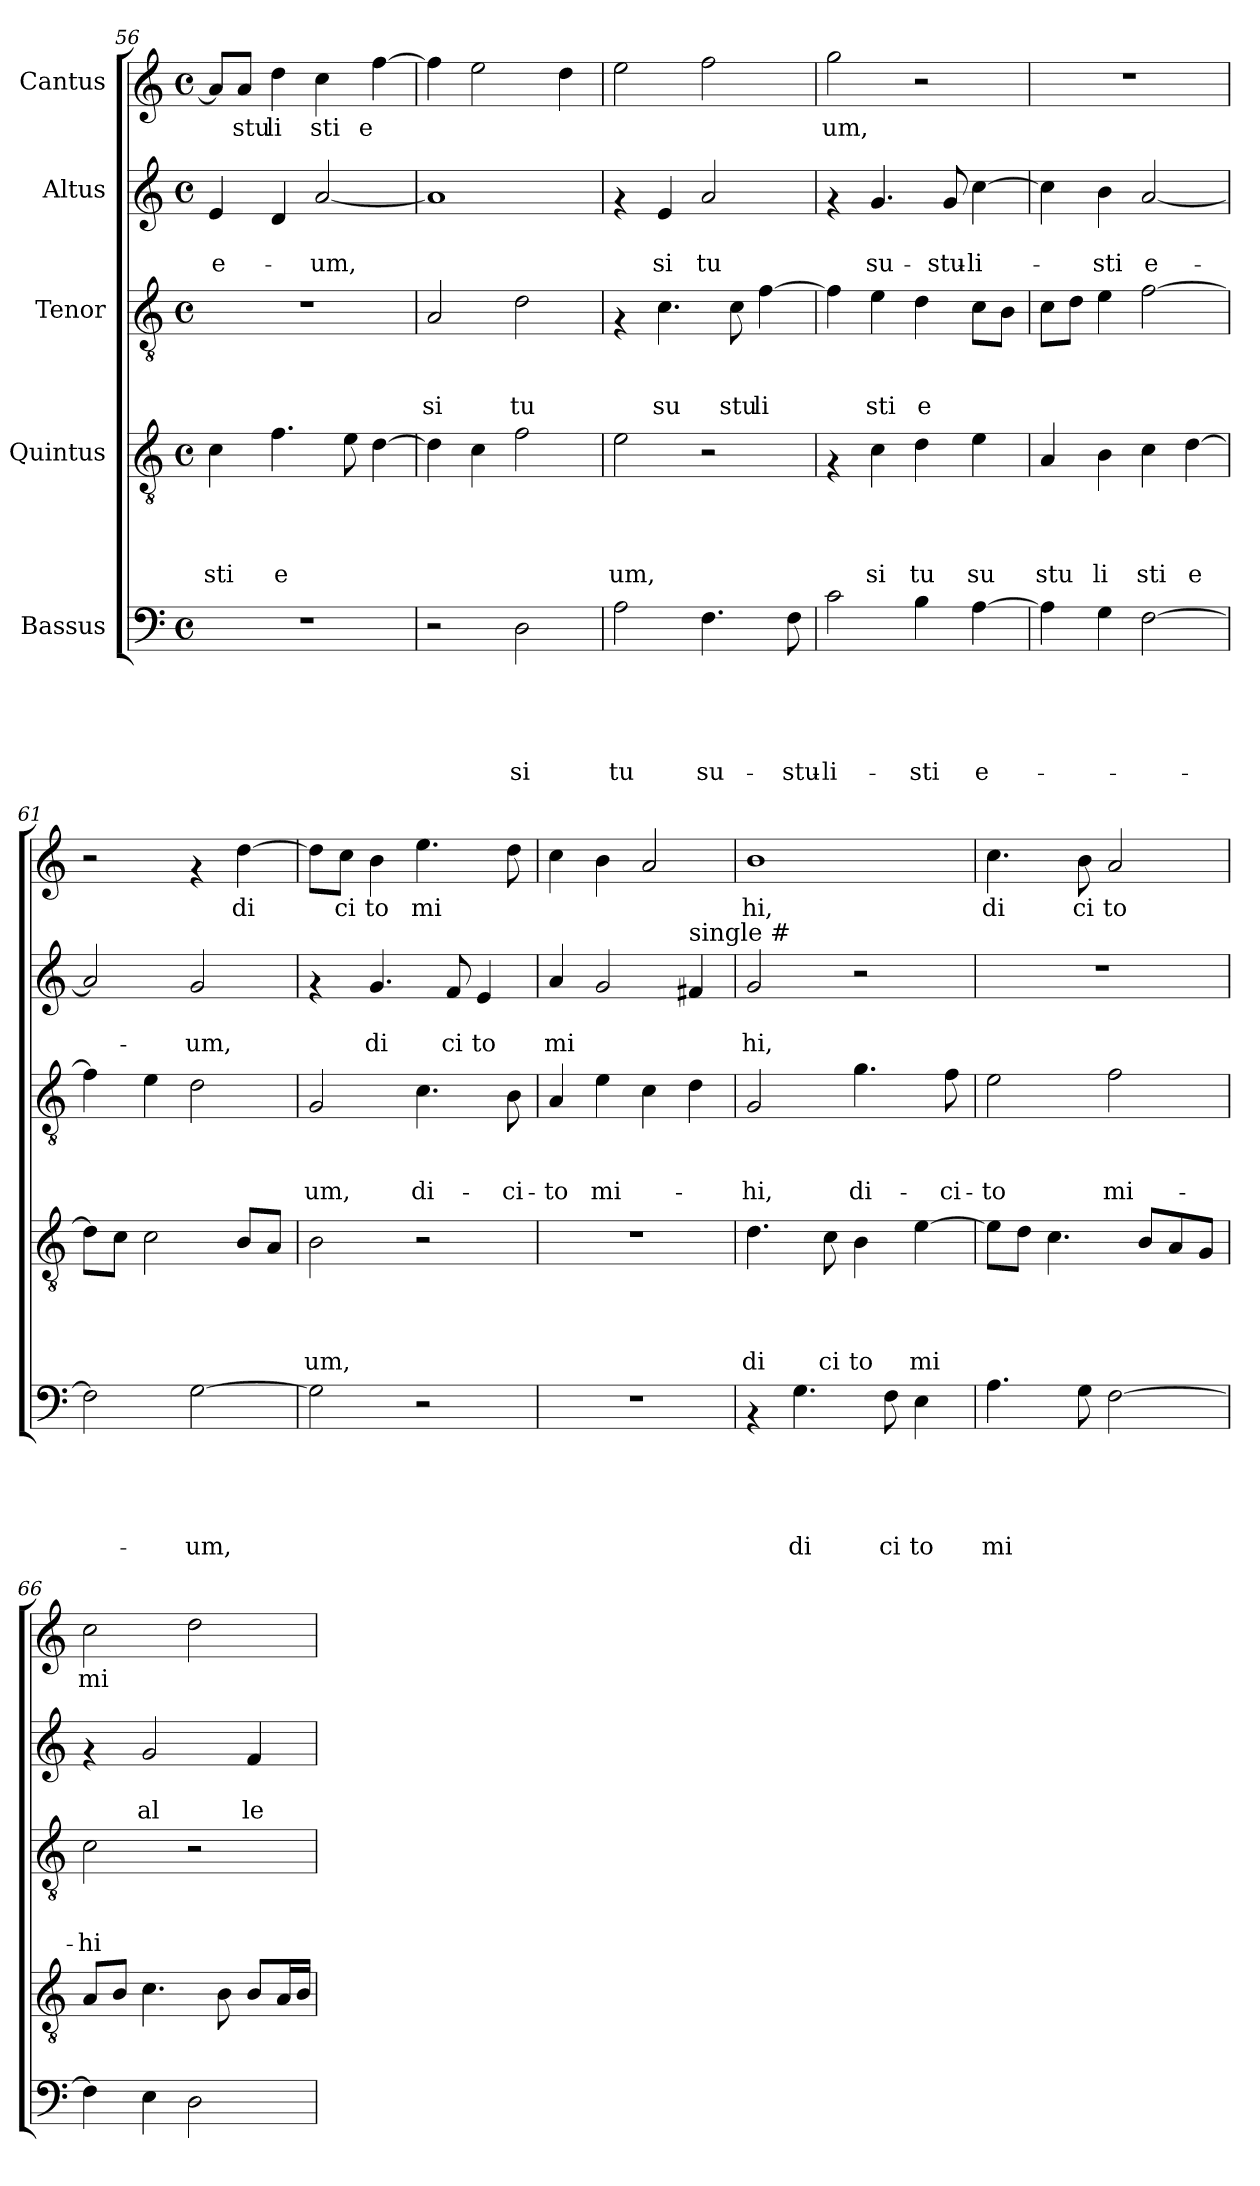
**kern	**text	**text	**text	**text	**text	**kern	**text	**text	**text	**text	**kern	**text	**text	**text	**kern	**text	**text	**kern	**text
*part5	*part5	*part5	*part5	*part5	*part5	*part4	*part4	*part4	*part4	*part4	*part3	*part3	*part3	*part3	*part2	*part2	*part2	*part1	*part1
*staff5	*staff5	*staff5	*staff5	*staff5	*staff5	*staff4	*staff4	*staff4	*staff4	*staff4	*staff3	*staff3	*staff3	*staff3	*staff2	*staff2	*staff2	*staff1	*staff1
*I"Bassus	*	*	*	*	*	*I"Quintus	*	*	*	*	*I"Tenor	*	*	*	*I"Altus	*	*	*I"Cantus	*
*clefF4	*	*	*	*	*	*clefGv2	*	*	*	*	*clefGv2	*	*	*	*clefG2	*	*	*clefG2	*
*k[]	*	*	*	*	*	*k[]	*	*	*	*	*k[]	*	*	*	*k[]	*	*	*k[]	*
*C:	*	*	*	*	*	*C:	*	*	*	*	*C:	*	*	*	*C:	*	*	*C:	*
*M4/4	*	*	*	*	*	*M4/4	*	*	*	*	*M4/4	*	*	*	*M4/4	*	*	*M4/4	*
*met(c)	*	*	*	*	*	*met(c)	*	*	*	*	*met(c)	*	*	*	*met(c)	*	*	*met(c)	*
=56	=56	=56	=56	=56	=56	=56	=56	=56	=56	=56	=56	=56	=56	=56	=56	=56	=56	=56	=56
!	!	!	!	!	!	!	!	!	!	!LO:LY:b	!	!	!	!	!	!	!LO:LY:b	!	!
1r	.	.	.	.	.	4c\	.	.	.	sti	1r	.	.	.	4e/	.	e-	8a/L]	.
!	!	!	!	!	!	!	!	!	!	!	!	!	!	!	!	!	!	!	!LO:LY:b
.	.	.	.	.	.	.	.	.	.	.	.	.	.	.	.	.	.	8a/J	stu
!	!	!	!	!	!	!	!	!	!	!LO:LY:b	!	!	!	!	!	!	!	!	!LO:LY:b
.	.	.	.	.	.	4.f\	.	.	.	e	.	.	.	.	4d/	.	.	4dd\	li
!	!	!	!	!	!	!	!	!	!	!	!	!	!	!	!	!	!LO:LY:b	!	!LO:LY:b
.	.	.	.	.	.	.	.	.	.	.	.	.	.	.	[<2a/	.	-um,	4cc\	sti
.	.	.	.	.	.	8e\	.	.	.	.	.	.	.	.	.	.	.	.	.
!	!	!	!	!	!	!	!	!	!	!	!	!	!	!	!	!	!	!	!LO:LY:b
.	.	.	.	.	.	[>4d\	.	.	.	.	.	.	.	.	.	.	.	[>4ff\	e
=57	=57	=57	=57	=57	=57	=57	=57	=57	=57	=57	=57	=57	=57	=57	=57	=57	=57	=57	=57
!	!	!	!	!	!	!	!	!	!	!	!	!	!	!LO:LY:b	!	!	!	!	!
2r	.	.	.	.	.	4d\]	.	.	.	.	2A/	.	.	si	1a]	.	.	4ff\]	.
.	.	.	.	.	.	4c\	.	.	.	.	.	.	.	.	.	.	.	2ee\	.
!	!	!	!	!	!LO:LY:b	!	!	!	!	!	!	!	!	!LO:LY:b	!	!	!	!	!
2D\	.	.	.	.	si	2f\	.	.	.	.	2d\	.	.	tu	.	.	.	.	.
.	.	.	.	.	.	.	.	.	.	.	.	.	.	.	.	.	.	4dd\	.
=58	=58	=58	=58	=58	=58	=58	=58	=58	=58	=58	=58	=58	=58	=58	=58	=58	=58	=58	=58
!	!	!	!	!	!LO:LY:b	!	!	!	!	!LO:LY:b	!	!	!	!	!	!	!	!	!
2A\	.	.	.	.	tu	2e\	.	.	.	um,	4rF	.	.	.	4rf	.	.	2ee\	.
!	!	!	!	!	!	!	!	!	!	!	!	!	!	!LO:LY:b	!	!	!LO:LY:b	!	!
.	.	.	.	.	.	.	.	.	.	.	4.c\	.	.	su	4e/	.	si	.	.
!	!	!	!	!	!LO:LY:b	!	!	!	!	!	!	!	!	!	!	!	!LO:LY:b	!	!
4.F\	.	.	.	.	su-	2r	.	.	.	.	.	.	.	.	2a/	.	tu	2ff\	.
!	!	!	!	!	!	!	!	!	!	!	!	!	!	!LO:LY:b	!	!	!	!	!
.	.	.	.	.	.	.	.	.	.	.	8c\	.	.	stu	.	.	.	.	.
!	!	!	!	!	!	!	!	!	!	!	!	!	!	!LO:LY:b	!	!	!	!	!
.	.	.	.	.	.	.	.	.	.	.	[>4f\	.	.	li	.	.	.	.	.
!	!	!	!	!	!LO:LY:b	!	!	!	!	!	!	!	!	!	!	!	!	!	!
8F\	.	.	.	.	-stu-	.	.	.	.	.	.	.	.	.	.	.	.	.	.
=59	=59	=59	=59	=59	=59	=59	=59	=59	=59	=59	=59	=59	=59	=59	=59	=59	=59	=59	=59
!	!	!	!	!	!LO:LY:b	!	!	!	!	!	!	!	!	!	!	!	!	!	!LO:LY:b
2c\	.	.	.	.	-li-	4rF	.	.	.	.	4f\]	.	.	.	4rf	.	.	2gg\	um,
!	!	!	!	!	!	!	!	!	!	!LO:LY:b	!	!	!	!LO:LY:b	!	!	!LO:LY:b	!	!
.	.	.	.	.	.	4c\	.	.	.	si	4e\	.	.	sti	4.g/	.	su-	.	.
!	!	!	!	!	!LO:LY:b	!	!	!	!	!LO:LY:b	!	!	!	!LO:LY:b	!	!	!	!	!
4B\	.	.	.	.	-sti	4d\	.	.	.	tu	4d\	.	.	e	.	.	.	2r	.
!	!	!	!	!	!	!	!	!	!	!	!	!	!	!	!	!	!LO:LY:b	!	!
.	.	.	.	.	.	.	.	.	.	.	.	.	.	.	8g/	.	-stu-	.	.
!	!	!	!	!	!LO:LY:b	!	!	!	!	!LO:LY:b	!	!	!	!	!	!	!LO:LY:b	!	!
[>4A\	.	.	.	.	e-	4e\	.	.	.	su	8c\L	.	.	.	[>4cc\	.	-li-	.	.
.	.	.	.	.	.	.	.	.	.	.	8B\J	.	.	.	.	.	.	.	.
=60	=60	=60	=60	=60	=60	=60	=60	=60	=60	=60	=60	=60	=60	=60	=60	=60	=60	=60	=60
!	!	!	!	!	!	!	!	!	!	!LO:LY:b	!	!	!	!	!	!	!	!	!
4A\]	.	.	.	.	.	4A/	.	.	.	stu	8c\L	.	.	.	4cc\]	.	.	1r	.
.	.	.	.	.	.	.	.	.	.	.	8d\J	.	.	.	.	.	.	.	.
!	!	!	!	!	!	!	!	!	!	!LO:LY:b	!	!	!	!	!	!	!LO:LY:b	!	!
4G\	.	.	.	.	.	4B\	.	.	.	li	4e\	.	.	.	4b\	.	-sti	.	.
!	!	!	!	!	!	!	!	!	!	!LO:LY:b	!	!	!	!	!	!	!LO:LY:b	!	!
[<2F\	.	.	.	.	.	4c\	.	.	.	sti	[<2f\	.	.	.	[<2a/	.	e-	.	.
!	!	!	!	!	!	!	!	!	!	!LO:LY:b	!	!	!	!	!	!	!	!	!
.	.	.	.	.	.	[<4d\	.	.	.	e	.	.	.	.	.	.	.	.	.
!!LO:LB:g=z
=61	=61	=61	=61	=61	=61	=61	=61	=61	=61	=61	=61	=61	=61	=61	=61	=61	=61	=61	=61
2F\]	.	.	.	.	.	8d\L]	.	.	.	.	4f\]	.	.	.	2a/]	.	.	2r	.
.	.	.	.	.	.	8c\J	.	.	.	.	.	.	.	.	.	.	.	.	.
.	.	.	.	.	.	2c\	.	.	.	.	4e\	.	.	.	.	.	.	.	.
!	!	!	!	!	!LO:LY:b	!	!	!	!	!	!	!	!	!	!	!	!LO:LY:b	!	!
[>2G\	.	.	.	.	-um,	.	.	.	.	.	2d\	.	.	.	2g/	.	-um,	4rf	.
!	!	!	!	!	!	!	!	!	!	!	!	!	!	!	!	!	!	!	!LO:LY:b
.	.	.	.	.	.	8B/L	.	.	.	.	.	.	.	.	.	.	.	[>4dd\	di
.	.	.	.	.	.	8A/J	.	.	.	.	.	.	.	.	.	.	.	.	.
=62	=62	=62	=62	=62	=62	=62	=62	=62	=62	=62	=62	=62	=62	=62	=62	=62	=62	=62	=62
!	!	!	!	!	!	!	!	!	!	!LO:LY:b	!	!	!	!LO:LY:b	!	!	!	!	!
2G\]	.	.	.	.	.	2B\	.	.	.	um,	2G/	.	.	um,	4rf	.	.	8dd\L]	.
!	!	!	!	!	!	!	!	!	!	!	!	!	!	!	!	!	!	!	!LO:LY:b
.	.	.	.	.	.	.	.	.	.	.	.	.	.	.	.	.	.	8cc\J	ci
!	!	!	!	!	!	!	!	!	!	!	!	!	!	!	!	!	!LO:LY:b	!	!LO:LY:b
.	.	.	.	.	.	.	.	.	.	.	.	.	.	.	4.g/	.	di	4b\	to
!	!	!	!	!	!	!	!	!	!	!	!	!	!	!LO:LY:b	!	!	!	!	!LO:LY:b
2r	.	.	.	.	.	2r	.	.	.	.	4.c\	.	.	di-	.	.	.	4.ee\	mi
!	!	!	!	!	!	!	!	!	!	!	!	!	!	!	!	!	!LO:LY:b	!	!
.	.	.	.	.	.	.	.	.	.	.	.	.	.	.	8f/	.	ci	.	.
!	!	!	!	!	!	!	!	!	!	!	!	!	!	!	!	!	!LO:LY:b	!	!
.	.	.	.	.	.	.	.	.	.	.	.	.	.	.	4e/	.	to	.	.
!	!	!	!	!	!	!	!	!	!	!	!	!	!	!LO:LY:b	!	!	!	!	!
.	.	.	.	.	.	.	.	.	.	.	8B\	.	.	-ci-	.	.	.	8dd\	.
=63	=63	=63	=63	=63	=63	=63	=63	=63	=63	=63	=63	=63	=63	=63	=63	=63	=63	=63	=63
!	!	!	!	!	!	!	!	!	!	!	!	!	!	!LO:LY:b	!	!	!LO:LY:b	!	!
1r	.	.	.	.	.	1r	.	.	.	.	4A/	.	.	-to	4a/	.	mi	4cc\	.
!	!	!	!	!	!	!	!	!	!	!	!	!	!	!LO:LY:b	!	!	!	!	!
.	.	.	.	.	.	.	.	.	.	.	4e\	.	.	mi-	2g/	.	.	4b\	.
.	.	.	.	.	.	.	.	.	.	.	4c\	.	.	.	.	.	.	2a/	.
!	!	!	!	!	!	!	!	!	!	!	!	!	!	!	!LO:TX:a:t=single #	!	!	!	!
.	.	.	.	.	.	.	.	.	.	.	4d\	.	.	.	4f#/	.	.	.	.
=64	=64	=64	=64	=64	=64	=64	=64	=64	=64	=64	=64	=64	=64	=64	=64	=64	=64	=64	=64
!	!	!	!	!	!	!	!	!	!	!LO:LY:b	!	!	!	!LO:LY:b	!	!	!LO:LY:b	!	!LO:LY:b
4rAA	.	.	.	.	.	4.d\	.	.	.	di	2G/	.	.	-hi,	2g/	.	hi,	1b	hi,
!	!	!	!	!	!LO:LY:b	!	!	!	!	!	!	!	!	!	!	!	!	!	!
4.G\	.	.	.	.	di	.	.	.	.	.	.	.	.	.	.	.	.	.	.
!	!	!	!	!	!	!	!	!	!	!LO:LY:b	!	!	!	!	!	!	!	!	!
.	.	.	.	.	.	8c\	.	.	.	ci	.	.	.	.	.	.	.	.	.
!	!	!	!	!	!	!	!	!	!	!LO:LY:b	!	!	!	!LO:LY:b	!	!	!	!	!
.	.	.	.	.	.	4B\	.	.	.	to	4.g\	.	.	di-	2r	.	.	.	.
!	!	!	!	!	!LO:LY:b	!	!	!	!	!	!	!	!	!	!	!	!	!	!
8F\	.	.	.	.	ci	.	.	.	.	.	.	.	.	.	.	.	.	.	.
!	!	!	!	!	!LO:LY:b	!	!	!	!	!LO:LY:b	!	!	!	!	!	!	!	!	!
4E\	.	.	.	.	to	[>4e\	.	.	.	mi	.	.	.	.	.	.	.	.	.
!	!	!	!	!	!	!	!	!	!	!	!	!	!	!LO:LY:b	!	!	!	!	!
.	.	.	.	.	.	.	.	.	.	.	8f\	.	.	-ci-	.	.	.	.	.
=65	=65	=65	=65	=65	=65	=65	=65	=65	=65	=65	=65	=65	=65	=65	=65	=65	=65	=65	=65
!	!	!	!	!	!LO:LY:b	!	!	!	!	!	!	!	!	!LO:LY:b	!	!	!	!	!LO:LY:b
4.A\	.	.	.	.	mi	8e\L]	.	.	.	.	2e\	.	.	-to	1r	.	.	4.cc\	di
.	.	.	.	.	.	8d\J	.	.	.	.	.	.	.	.	.	.	.	.	.
.	.	.	.	.	.	4.c\	.	.	.	.	.	.	.	.	.	.	.	.	.
!	!	!	!	!	!	!	!	!	!	!	!	!	!	!	!	!	!	!	!LO:LY:b
8G\	.	.	.	.	.	.	.	.	.	.	.	.	.	.	.	.	.	8b\	ci
!	!	!	!	!	!	!	!	!	!	!	!	!	!	!LO:LY:b	!	!	!	!	!LO:LY:b
[>2F\	.	.	.	.	.	.	.	.	.	.	2f\	.	.	mi-	.	.	.	2a/	to
.	.	.	.	.	.	8B/L	.	.	.	.	.	.	.	.	.	.	.	.	.
.	.	.	.	.	.	8A/	.	.	.	.	.	.	.	.	.	.	.	.	.
.	.	.	.	.	.	8G/J	.	.	.	.	.	.	.	.	.	.	.	.	.
=66	=66	=66	=66	=66	=66	=66	=66	=66	=66	=66	=66	=66	=66	=66	=66	=66	=66	=66	=66
!	!	!	!	!	!	!	!	!	!	!	!	!	!	!LO:LY:b	!	!	!	!	!LO:LY:b
4F\]	.	.	.	.	.	8A/L	.	.	.	.	2c\	.	.	-hi	4rf	.	.	2cc\	mi
.	.	.	.	.	.	8B/J	.	.	.	.	.	.	.	.	.	.	.	.	.
!	!	!	!	!	!	!	!	!	!	!	!	!	!	!	!	!	!LO:LY:b	!	!
4E\	.	.	.	.	.	4.c\	.	.	.	.	.	.	.	.	2g/	.	al	.	.
2D\	.	.	.	.	.	.	.	.	.	.	2r	.	.	.	.	.	.	2dd\	.
.	.	.	.	.	.	8B\	.	.	.	.	.	.	.	.	.	.	.	.	.
!	!	!	!	!	!	!	!	!	!	!	!	!	!	!	!	!	!LO:LY:b	!	!
.	.	.	.	.	.	8B/L	.	.	.	.	.	.	.	.	4f/	.	le	.	.
.	.	.	.	.	.	16A/L	.	.	.	.	.	.	.	.	.	.	.	.	.
.	.	.	.	.	.	16B/JJ	.	.	.	.	.	.	.	.	.	.	.	.	.
=	=	=	=	=	=	=	=	=	=	=	=	=	=	=	=	=	=	=	=
*-	*-	*-	*-	*-	*-	*-	*-	*-	*-	*-	*-	*-	*-	*-	*-	*-	*-	*-	*-
